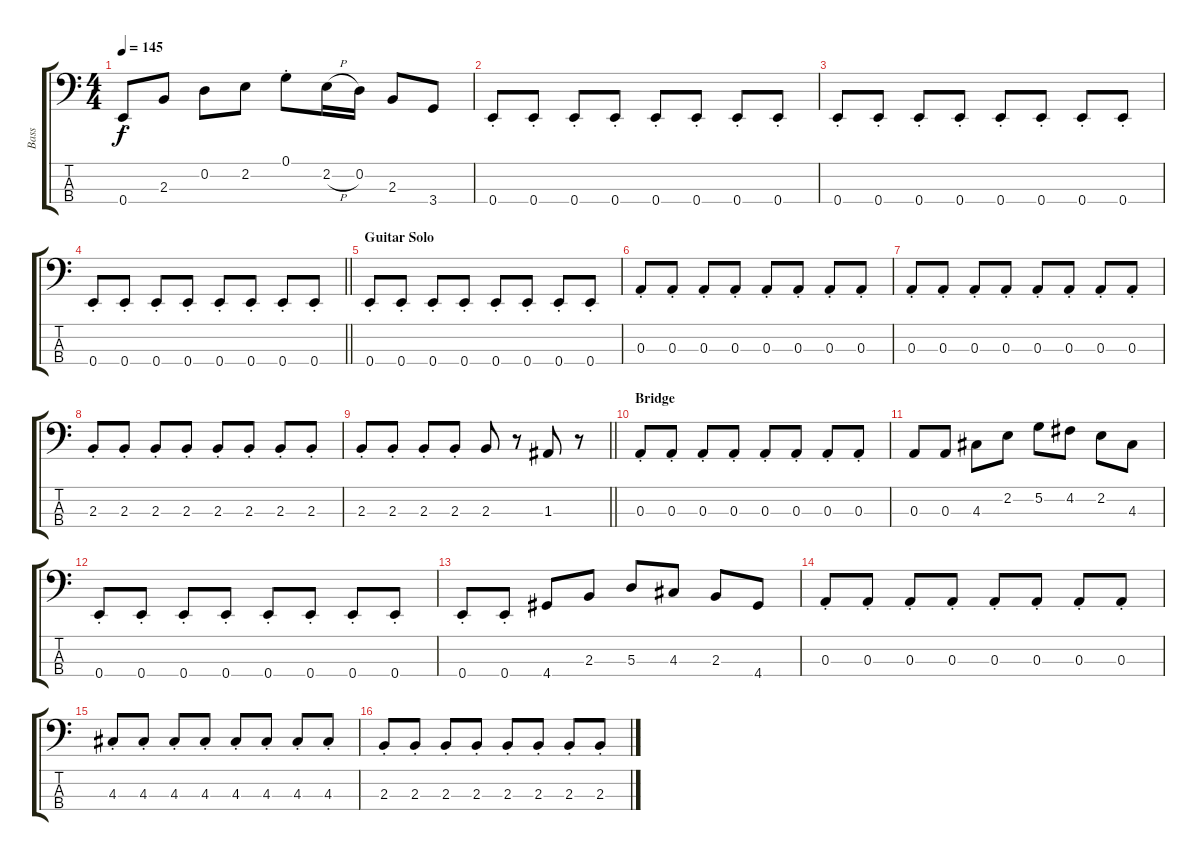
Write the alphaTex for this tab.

\track ("Bass" "Bass") {instrument electricbasspick}
\staff {score tabs}
\tuning (G2 D2 A1 E1) {hide}
\ts (4 4)
\tempo 145
\clef f4
\ks c
0.4{st}.8{dy f} 2.3.8 0.2.8 2.2.8 0.1{st}.8 2.2{h}.16 0.2.16 2.3.8 3.4.8 |
0.4{st}.8 0.4{st}.8 0.4{st}.8 0.4{st}.8 0.4{st}.8 0.4{st}.8 0.4{st}.8 0.4{st}.8 |
0.4{st}.8 0.4{st}.8 0.4{st}.8 0.4{st}.8 0.4{st}.8 0.4{st}.8 0.4{st}.8 0.4{st}.8 |
\barLineRight lightlight
0.4{st}.8 0.4{st}.8 0.4{st}.8 0.4{st}.8 0.4{st}.8 0.4{st}.8 0.4{st}.8 0.4{st}.8 |
\section ("" "Guitar Solo")
0.4{st}.8 0.4{st}.8 0.4{st}.8 0.4{st}.8 0.4{st}.8 0.4{st}.8 0.4{st}.8 0.4{st}.8 |
0.3{st}.8 0.3{st}.8 0.3{st}.8 0.3{st}.8 0.3{st}.8 0.3{st}.8 0.3{st}.8 0.3{st}.8 |
0.3{st}.8 0.3{st}.8 0.3{st}.8 0.3{st}.8 0.3{st}.8 0.3{st}.8 0.3{st}.8 0.3{st}.8 |
2.3{st}.8 2.3{st}.8 2.3{st}.8 2.3{st}.8 2.3{st}.8 2.3{st}.8 2.3{st}.8 2.3{st}.8 |
\barLineRight lightlight
2.3{st}.8 2.3{st}.8 2.3{st}.8 2.3{st}.8 2.3.8 r.8 1.3.8 r.8 |
\section ("" "Bridge")
0.3{st}.8 0.3{st}.8 0.3{st}.8 0.3{st}.8 0.3{st}.8 0.3{st}.8 0.3{st}.8 0.3{st}.8 |
0.3.8 0.3.8 4.3.8 2.2.8 5.2.8 4.2.8 2.2.8 4.3.8 |
0.4{st}.8 0.4{st}.8 0.4{st}.8 0.4{st}.8 0.4{st}.8 0.4{st}.8 0.4{st}.8 0.4{st}.8 |
0.4{st}.8 0.4{st}.8 4.4.8 2.3.8 5.3.8 4.3.8 2.3.8 4.4.8 |
0.3{st}.8 0.3{st}.8 0.3{st}.8 0.3{st}.8 0.3{st}.8 0.3{st}.8 0.3{st}.8 0.3{st}.8 |
4.3{st}.8 4.3{st}.8 4.3{st}.8 4.3{st}.8 4.3{st}.8 4.3{st}.8 4.3{st}.8 4.3{st}.8 |
2.3{st}.8 2.3{st}.8 2.3{st}.8 2.3{st}.8 2.3{st}.8 2.3{st}.8 2.3{st}.8 2.3{st}.8
